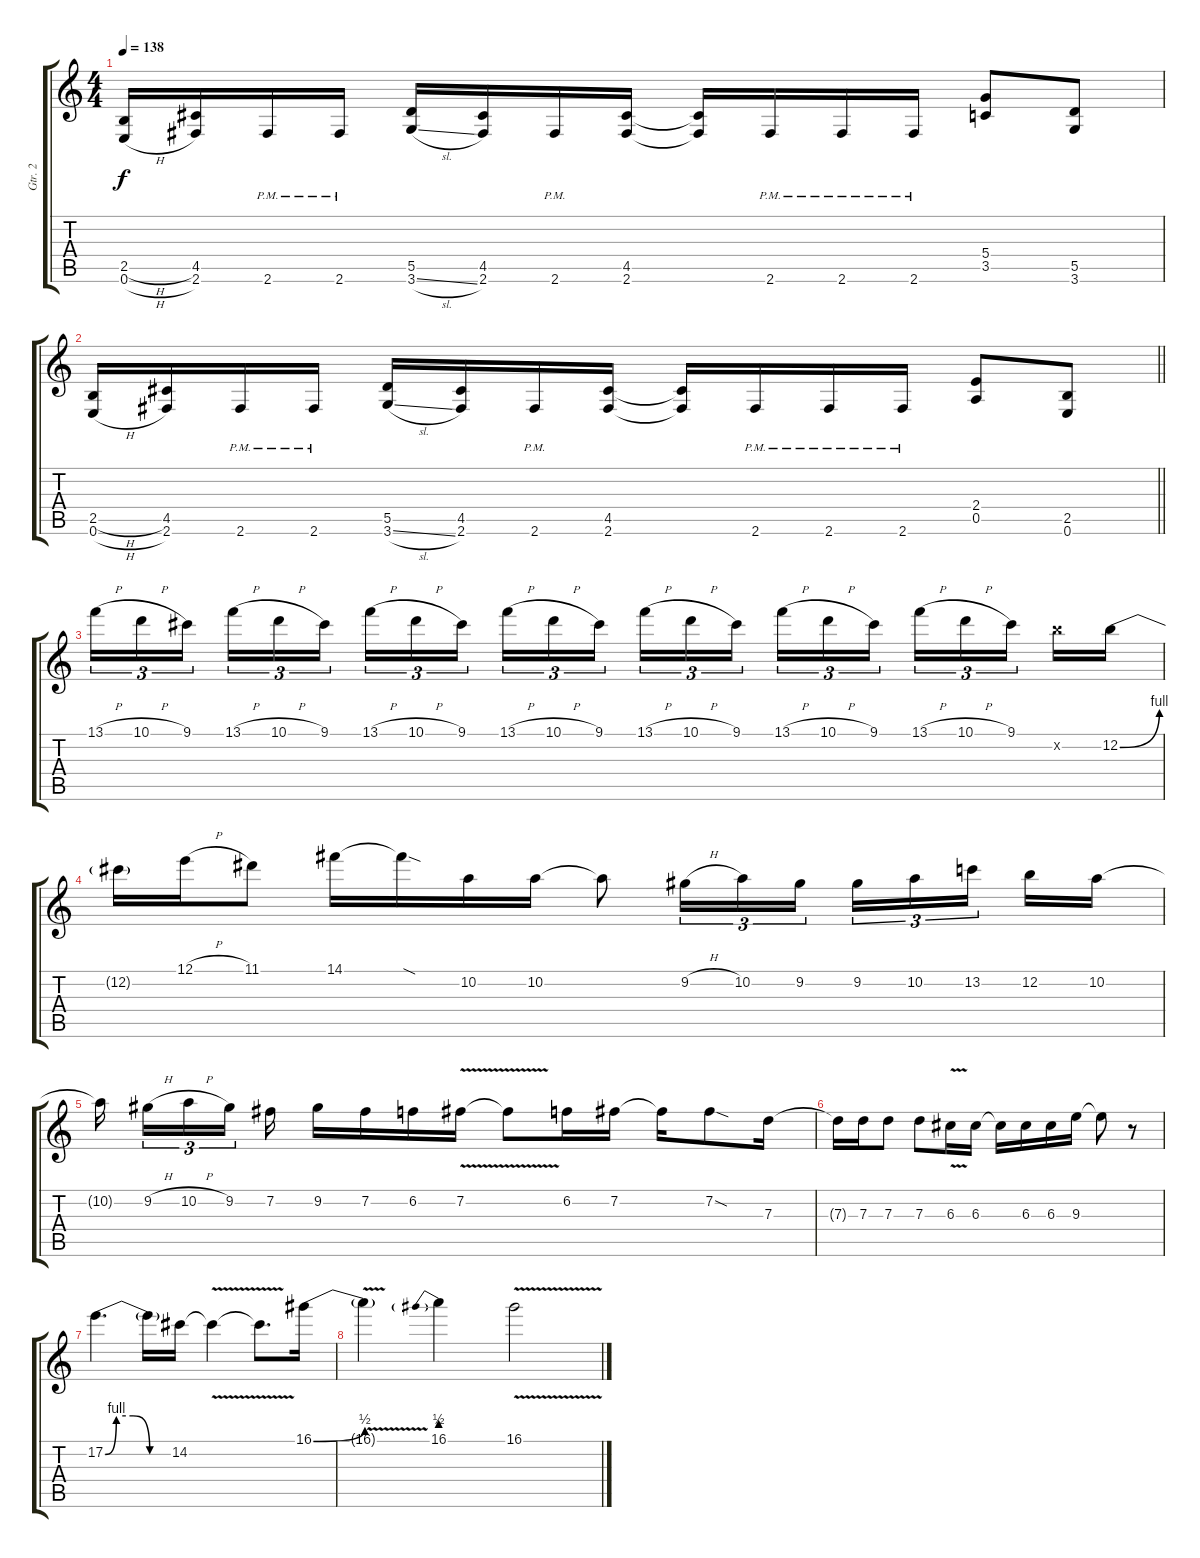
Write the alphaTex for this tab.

\track ("Gtr. 2" "Gtr. 2") {instrument distortionguitar}
\staff {score tabs}
\tuning (E4 B3 G3 D3 A2 E2) {hide}
\ts (4 4)
\tempo 138
\clef g2
\ks c
(2.5{h} 0.6{h}).16{dy f} (4.5 2.6).16 2.6{pm}.16 2.6{pm}.16 (5.5 3.6{sl}).16 (4.5 2.6).16 2.6{pm}.16 (4.5 2.6).16 (4.5{t} 2.6{t}).16 2.6{pm}.16 2.6{pm}.16 2.6{pm}.16 (5.4 3.5).8 (5.5 3.6).8 |
\barLineRight lightlight
(2.5{h} 0.6{h}).16 (4.5 2.6).16 2.6{pm}.16 2.6{pm}.16 (5.5 3.6{sl}).16 (4.5 2.6).16 2.6{pm}.16 (4.5 2.6).16 (4.5{t} 2.6{t}).16 2.6{pm}.16 2.6{pm}.16 2.6{pm}.16 (2.4 0.5).8 (2.5 0.6).8 |
13.1{h}.16{tu (3 2)} 10.1{h}.16{tu (3 2)} 9.1.16{tu (3 2) beam splitsecondary} 13.1{h}.16{tu (3 2)} 10.1{h}.16{tu (3 2)} 9.1.16{tu (3 2)} 13.1{h}.16{tu (3 2)} 10.1{h}.16{tu (3 2)} 9.1.16{tu (3 2) beam splitsecondary} 13.1{h}.16{tu (3 2)} 10.1{h}.16{tu (3 2)} 9.1.16{tu (3 2)} 13.1{h}.16{tu (3 2)} 10.1{h}.16{tu (3 2)} 9.1.16{tu (3 2) beam splitsecondary} 13.1{h}.16{tu (3 2)} 10.1{h}.16{tu (3 2)} 9.1.16{tu (3 2)} 13.1{h}.16{tu (3 2)} 10.1{h}.16{tu (3 2)} 9.1.16{tu (3 2) beam splitsecondary} 12.2{x}.16 12.2{be (bend 0 0 60 4)}.16 |
12.2{t}.16 12.1{h}.16 11.1.8 14.1.16 14.1{sod t}.16 10.2.16 10.2.16 10.2{t}.8 9.2{h}.16{tu (3 2)} 10.2.16{tu (3 2)} 9.2.16{tu (3 2)} 9.2.16{tu (3 2)} 10.2.16{tu (3 2)} 13.2.16{tu (3 2) beam splitsecondary} 12.2.16 10.2.16 |
10.2{t}.16{beam splitsecondary} 9.2{h}.16{tu (3 2)} 10.2{h}.16{tu (3 2)} 9.2.16{tu (3 2) beam splitsecondary} 7.2.16 9.2.16 7.2.16 6.2.16 7.2{v}.16 7.2{t}.8 6.2.16 7.2.16 7.2{t}.16 7.2{sod}.8 7.3.16 |
7.3{t}.16 7.3.16 7.3.8 7.3.8 6.3{v}.16 6.3.16 6.3{t}.16 6.3.16 6.3.16 9.3.16 9.3{t}.8 r.8 |
17.2{be (custom 0 0 10 4 25 4 40 0 60 0)}.4{d} 17.2{t}.16 14.2.16 14.2{v t}.4 14.2{t}.8{d} 16.1{be (bend 0 0 60 2)}.16 |
16.1{v t}.4 16.1{be (prebend 0 2 60 2)}.4 16.1{v}.2
